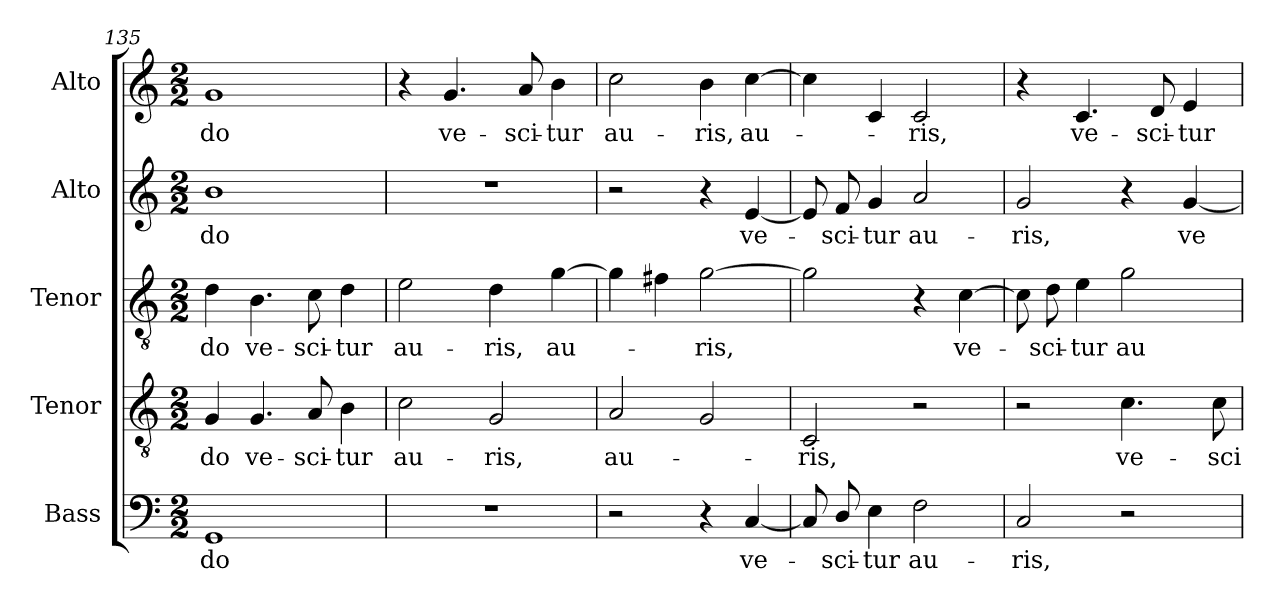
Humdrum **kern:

**kern	**text	**kern	**text	**kern	**text	**kern	**text	**kern	**text
*part5	*part5	*part4	*part4	*part3	*part3	*part2	*part2	*part1	*part1
*staff5	*staff5	*staff4	*staff4	*staff3	*staff3	*staff2	*staff2	*staff1	*staff1
*I"Bass	*	*I"Tenor	*	*I"Tenor	*	*I"Alto	*	*I"Alto	*
*I'B.	*	*	*	*I'T.	*	*I'A.	*	*I'A.	*
*clefF4	*	*clefGv2	*	*clefGv2	*	*clefG2	*	*clefG2	*
*	*	*ITrd7c12	*	*ITrd7c12	*	*	*	*	*
*k[]	*	*k[]	*	*k[]	*	*k[]	*	*k[]	*
*C:	*	*C:	*	*C:	*	*C:	*	*C:	*
*M2/2	*	*M2/2	*	*M2/2	*	*M2/2	*	*M2/2	*
=135	=135	=135	=135	=135	=135	=135	=135	=135	=135
!	!LO:LY:b:color=#000000	!	!	!	!	!	!	!	!
!	!	!	!LO:LY:b:color=#000000	!	!	!	!	!	!
!	!	!	!	!	!LO:LY:b:color=#000000	!	!	!	!
!	!	!	!	!	!	!	!LO:LY:b:color=#000000	!	!
!	!	!	!	!	!	!	!	!	!LO:LY:b:color=#000000
1GGi	-do	4GGi/	-do	4Di\	-do	1bi	-do	1gi	-do
!	!	!	!LO:LY:b:color=#000000	!	!	!	!	!	!
!	!	!	!	!	!LO:LY:b:color=#000000	!	!	!	!
.	.	4.GGi/	ve-	4.BBi\	ve-	.	.	.	.
!	!	!	!LO:LY:b:color=#000000	!	!	!	!	!	!
!	!	!	!	!	!LO:LY:b:color=#000000	!	!	!	!
.	.	8AAi/	-sci-	8Ci\	-sci-	.	.	.	.
!	!	!	!LO:LY:b:color=#000000	!	!	!	!	!	!
!	!	!	!	!	!LO:LY:b:color=#000000	!	!	!	!
.	.	4BBi\	-tur	4Di\	-tur	.	.	.	.
=136	=136	=136	=136	=136	=136	=136	=136	=136	=136
!	!	!	!LO:LY:b:color=#000000	!	!	!	!	!	!
!	!	!	!	!	!LO:LY:b:color=#000000	!	!	!	!
1r	.	2Ci\	au-	2Ei\	au-	1r	.	4r	.
!	!	!	!	!	!	!	!	!	!LO:LY:b:color=#000000
.	.	.	.	.	.	.	.	4.gi/	ve-
!	!	!	!LO:LY:b:color=#000000	!	!	!	!	!	!
!	!	!	!	!	!LO:LY:b:color=#000000	!	!	!	!
.	.	2GGi/	-ris,	4Di\	-ris,	.	.	.	.
!	!	!	!	!	!	!	!	!	!LO:LY:b:color=#000000
.	.	.	.	.	.	.	.	8ai/	-sci-
!	!	!	!	!	!LO:LY:b:color=#000000	!	!	!	!
!	!	!	!	!	!	!	!	!	!LO:LY:b:color=#000000
.	.	.	.	[4Gi\	au-	.	.	4bi\	-tur
=137	=137	=137	=137	=137	=137	=137	=137	=137	=137
!	!	!	!LO:LY:b:color=#000000	!	!	!	!	!	!
!	!	!	!	!	!	!	!	!	!LO:LY:b:color=#000000
2r	.	2AAi/	au-	4Gi\]	.	2r	.	2cci\	au-
.	.	.	.	4F#Xi\	.	.	.	.	.
!	!	!	!	!	!LO:LY:b:color=#000000	!	!	!	!
!	!	!	!	!	!	!	!	!	!LO:LY:b:color=#000000
4r	.	2GGi/	.	[2Gi\	-ris,	4r	.	4bi\	-ris,
!	!LO:LY:b:color=#000000	!	!	!	!	!	!	!	!
!	!	!	!	!	!	!	!LO:LY:b:color=#000000	!	!
!	!	!	!	!	!	!	!	!	!LO:LY:b:color=#000000
[4Ci/	ve-	.	.	.	.	[4ei/	ve-	[4cci\	au-
=138	=138	=138	=138	=138	=138	=138	=138	=138	=138
!	!	!	!LO:LY:b:color=#000000	!	!	!	!	!	!
8Ci/]	.	2CCi/	-ris,	2Gi\]	.	8ei/]	.	4cci\]	.
!	!LO:LY:b:color=#000000	!	!	!	!	!	!	!	!
!	!	!	!	!	!	!	!LO:LY:b:color=#000000	!	!
8Di/	-sci-	.	.	.	.	8fi/	-sci-	.	.
!	!LO:LY:b:color=#000000	!	!	!	!	!	!	!	!
!	!	!	!	!	!	!	!LO:LY:b:color=#000000	!	!
4Ei\	-tur	.	.	.	.	4gi/	-tur	4ci/	.
!	!LO:LY:b:color=#000000	!	!	!	!	!	!	!	!
!	!	!	!	!	!	!	!LO:LY:b:color=#000000	!	!
!	!	!	!	!	!	!	!	!	!LO:LY:b:color=#000000
2Fi\	au-	2r	.	4r	.	2ai/	au-	2ci/	-ris,
!	!	!	!	!	!LO:LY:b:color=#000000	!	!	!	!
.	.	.	.	[4Ci\	ve-	.	.	.	.
=139	=139	=139	=139	=139	=139	=139	=139	=139	=139
!	!LO:LY:b:color=#000000	!	!	!	!	!	!	!	!
!	!	!	!	!	!	!	!LO:LY:b:color=#000000	!	!
2Ci/	-ris,	2r	.	8Ci\]	.	2gi/	-ris,	4r	.
!	!	!	!	!	!LO:LY:b:color=#000000	!	!	!	!
.	.	.	.	8Di\	-sci-	.	.	.	.
!	!	!	!	!	!LO:LY:b:color=#000000	!	!	!	!
!	!	!	!	!	!	!	!	!	!LO:LY:b:color=#000000
.	.	.	.	4Ei\	-tur	.	.	4.ci/	ve-
!	!	!	!LO:LY:b:color=#000000	!	!	!	!	!	!
!	!	!	!	!	!LO:LY:b:color=#000000	!	!	!	!
2r	.	4.Ci\	ve-	2Gi\	au-	4r	.	.	.
!	!	!	!	!	!	!	!	!	!LO:LY:b:color=#000000
.	.	.	.	.	.	.	.	8di/	-sci-
!	!	!	!	!	!	!	!LO:LY:b:color=#000000	!	!
!	!	!	!	!	!	!	!	!	!LO:LY:b:color=#000000
.	.	.	.	.	.	[4gi/	ve-	4ei/	-tur
!	!	!	!LO:LY:b:color=#000000	!	!	!	!	!	!
.	.	8Ci\	-sci-	.	.	.	.	.	.
=	=	=	=	=	=	=	=	=	=
*-	*-	*-	*-	*-	*-	*-	*-	*-	*-
